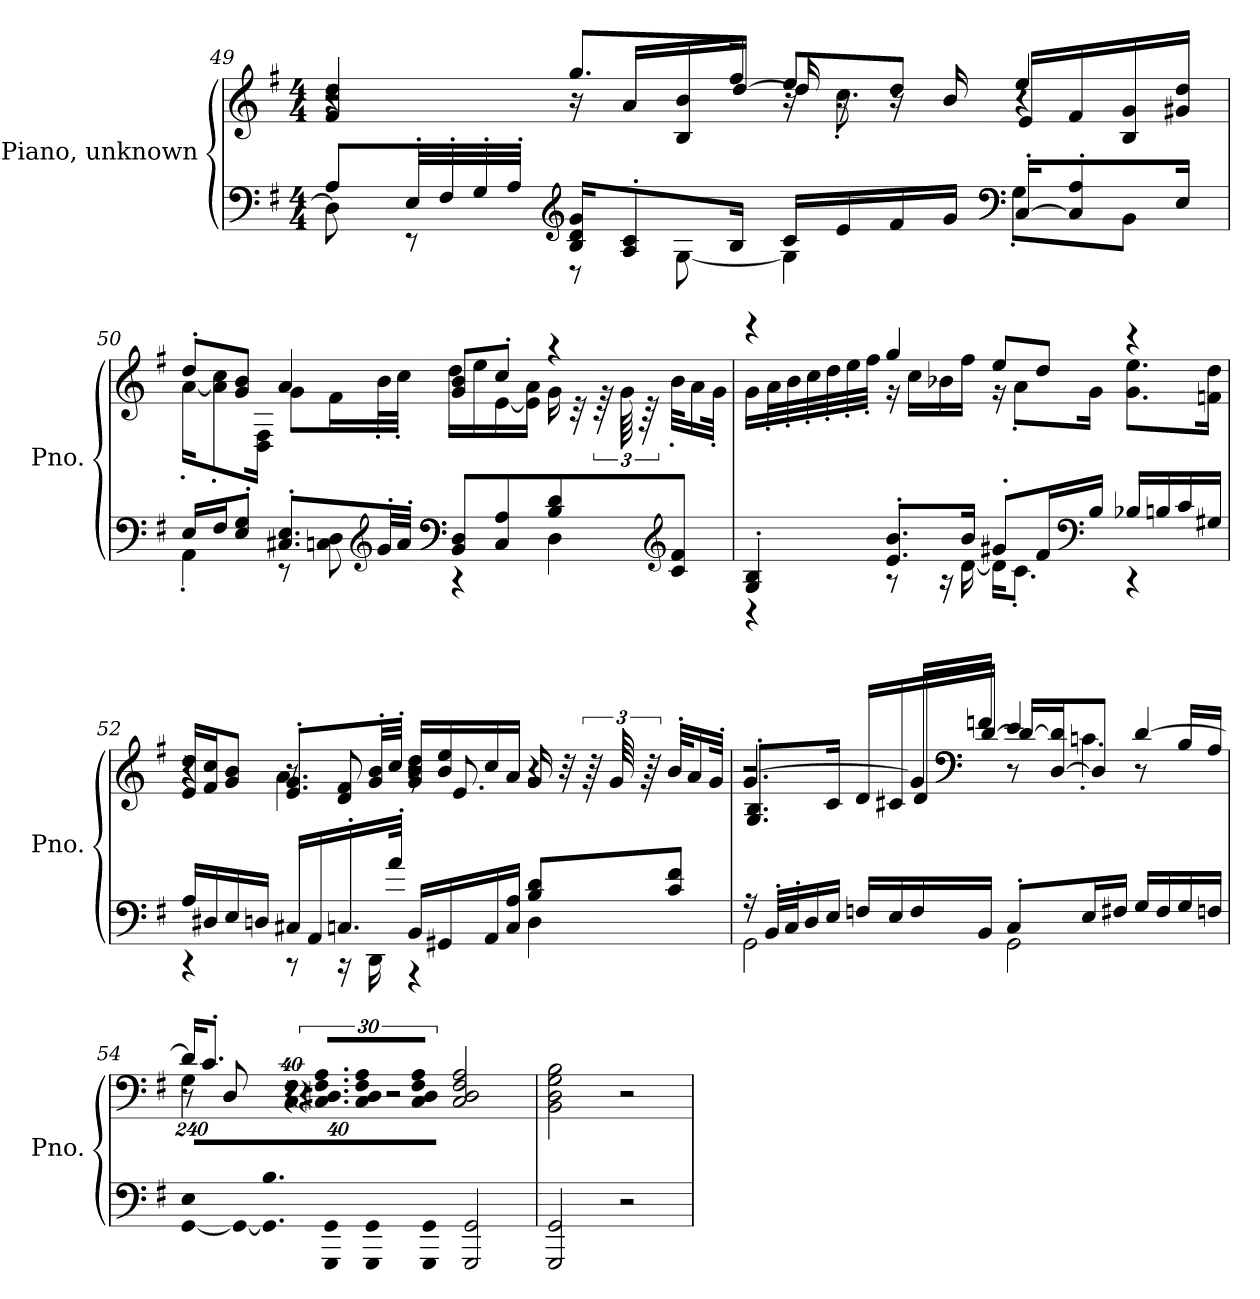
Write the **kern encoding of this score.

**kern	**kern
*part1	*part1
*staff2	*staff1
*I"Piano, unknown	*
*I'Pno.	*
*clefF4	*clefG2
*k[f#]	*k[f#]
*M4/4	*M4/4
=49	=49
*^	*^
*	*	*	*^
8A/L	8D\]	4r	2r	4f#/ 4dd/
32E'/LL	8r	.	.	.
32F#'/	.	.	.	.
32G'/	.	.	.	.
32A'/JJJ	.	.	.	.
*clefG2	*	*	*	*
16B/ 16d/ 16g/KL	8r	8.gg/L	.	16r
8A/' 8c/'	.	.	.	16a/LL
.	[8G\	.	.	16B/ 16b/
16B/Jk	.	16ff#/Jk	.	[16dd/JJ
16c/LL	4G\]	8ee/L	16r	16dd/]
16e/	.	.	8.cc'\	16r
16f#/	.	8dd/J	.	16r
16g/JJ	.	.	.	16b/
*clefF4	*	*	*	*
[16C'/KL	8G'\L	4ee/	4r	16e/LL
8C/]' 8A/'	.	.	.	16f#/
.	8BB\J	.	.	16B/ 16g/
16E/Jk	.	.	.	16g#X/ 16dd/JJ
*	*	*	*v	*v
!!LO:LB:g=z
=50	=50	=50	=50
16E/LL	4AA'\	8dd'/L	[16a'\KL
16F#/J	.	.	8a\]' 8cc\'
8E/' 8G/'J	.	8g/ 8b/J	.
.	.	.	16D\ 16F#\Jk
8.C#X/' 8.E/'L	8r	4a/	8g\L
.	8Cn\ 8D\	.	16f#\L
*clefG2	*	*	*
32g'/LL	.	.	32b'\L
32a'/JJJ	.	.	32cc'\JJJ
*clefF4	*	*	*
8BB/ 8D/L	4r	8g/ 8b/L	16dd\LL
.	.	.	16ee\
8C/ 8A/	.	8cc'/J	[16e\
.	.	.	16e\] 16a\JJ
8B/ 8d/	4D\	4r	16g\
.	.	.	32r
.	.	.	96r
.	.	.	96g\
.	.	.	96r
*clefG2	*	*	*
8c/ 8f#/J	.	.	32b'\KLL
.	.	.	16a\
.	.	.	32g'\JJk
!!LO:PB:g=z	!!
=51	=51	=51	=51
4G/' 4B/'	4r	4r	16g\LL
.	.	.	32a'\L
.	.	.	32b'\
.	.	.	32cc'\
.	.	.	32dd'\
.	.	.	32ee'\
.	.	.	32ff#'\JJJ
8.e/' 8.b/'L	8r	4gg/	16r
.	.	.	16cc\LL
.	16r	.	16b-X\
16b/Jk	[16d\	.	16ff#\JJ
8g#X'/L	16d\KL]	8ee/L	16r
.	8.c'\J	.	8a'\L
16f#/L	.	8dd/J	.
*clefF4	*	*	*
16B/JJ	.	.	16g\Jk
16B-X/LL	4r	4r	8.g\ 8.ee\L
16Bn/	.	.	.
16c/	.	.	.
16G#X/JJ	.	.	16fn\ 16dd\Jk
!!LO:LB:g=z
=52	=52	=52	=52
*	*	*	*^
16A/LL	4r	16e/ 16dd/LL	4r	4r
16D#X/	.	16f#/ 16cc/J	.	.
16E/	.	8g/ 8b/J	.	.
16Dn/JJ	.	.	.	.
16C#X/LL	8r	8.e/' 8.g/'L	4a\	8r
16AA/	.	.	.	.
16.Cn'/	16r	.	.	8d/ 8f#/
.	16DD\	32g/' 32b/'LL	.	.
32a'/JJk	.	32cc'/JJJ	.	.
16BB/LL	4r	16g/ 16b/ 16dd/LL	2r	16r
16GG#X/	.	16b/ 16ee/	.	8.e/
16AA/	.	16cc/	.	.
16C/ 16A/JJ	.	16a/JJ	.	.
8B/ 8d/L	4D\	16g/	.	4r
.	.	32r	.	.
.	.	96r	.	.
.	.	96g/	.	.
.	.	96r	.	.
8c/ 8f#/J	.	32b'/KLL	.	.
.	.	16a/	.	.
.	.	32g'/JJk	.	.
!!LO:LB:g=z	!!	!!
=53	=53	=53	=53	=53
16r	2GG\	[4.g/	2r	8.G/' 8.B/'L
32BB'/LLL	.	.	.	.
32C'/J	.	.	.	.
16D/	.	.	.	.
16E/JJ	.	.	.	16c/Jk
16Fn/LL	.	.	.	16d/LL
16E/	.	.	.	16c#X/
16F/	.	16g/LL]	.	16d/
*	*	*clefF4	*	*
16BB/JJ	.	16fn/JJ	.	[16d/JJ
8C'/L	2GG\	4e/	8r	16d/LL_
.	.	.	.	[16D/ 16d/]J
16E/L	.	.	4.cn'\	8D/J]
16F#X/JJ	.	.	.	.
16G/LL	.	[4d/	.	8r
16F#/	.	.	.	.
16G/	.	.	.	16B/LL
16Fn/JJ	.	.	.	16A/JJ
*v	*v	*	*	*
=54	=54	=54	=54
*Xbrackettup	*	*	*
!LO:N:vis=8	!	!	!
[960%137GG/ 960%137E/L	16d/KL]	4G\	8r
.	8.c'/J	.	.
.	.	.	8D/
!LO:N:vis=32	!	!	!
640%23GG/KL_	.	.	.
!LO:N:vis=16.	!	!	!
960%103GG/] 960%103B/	.	.	.
!	!	!	!LO:N:vis=32
.	4r	4r	640%23C/ 640%23F#/
!LO:N:vis=16	!	!	!LO:N:vis=64
1920%137GGG/ 1920%137GG/	.	.	960%17r
!	!	!	!LO:N:vis=32.
.	.	.	1920%103C/ 1920%103D#X/ 1920%103F#/ 1920%103A/KLL
!LO:N:vis=16	!	!	!LO:N:vis=16
1920%137GGG/ 1920%137GG/	.	.	1920%137C/ 1920%137D#/ 1920%137F#/ 1920%137A/
!LO:N:vis=16	!	!	!LO:N:vis=16
1920%137GGG/ 1920%137GG/JJ	.	.	1920%137C/ 1920%137D#/ 1920%137F#/ 1920%137A/JJ
2GGG/ 2GG/	2r	2r	2C/ 2D#/ 2F#/ 2A/
*	*v	*v	*v
=55	=55
2GGG/ 2GG/	2BB\ 2D\ 2G\ 2B\
2r	2r
=	=
*-	*-
